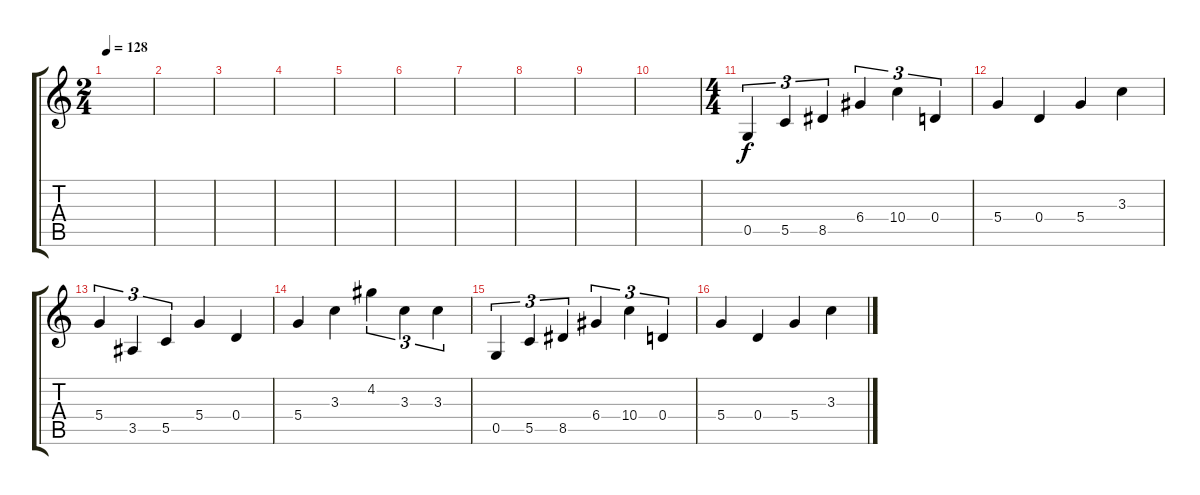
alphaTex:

\track "" {instrument distortionguitar}
\staff {score tabs}
\tuning (G4 E4 A3 D3 G2 C2) {hide}
\ts (2 4)
\tempo 128
\clef g2
\ks c
|
|
|
|
|
|
|
|
|
|
\ts (4 4)
0.5.4{tu (3 2)} 5.5.4{tu (3 2)} 8.5.4{tu (3 2)} 6.4.4{tu (3 2)} 10.4.4{tu (3 2)} 0.4.4{tu (3 2)} |
5.4.4 0.4.4 5.4.4 3.3.4 |
5.4.4{tu (3 2)} 3.5.4{tu (3 2)} 5.5.4{tu (3 2)} 5.4.4 0.4.4 |
5.4.4 3.3.4 4.2.4{tu (3 2)} 3.3.4{tu (3 2)} 3.3.4{tu (3 2)} |
0.5.4{tu (3 2)} 5.5.4{tu (3 2)} 8.5.4{tu (3 2)} 6.4.4{tu (3 2)} 10.4.4{tu (3 2)} 0.4.4{tu (3 2)} |
5.4.4 0.4.4 5.4.4 3.3.4
